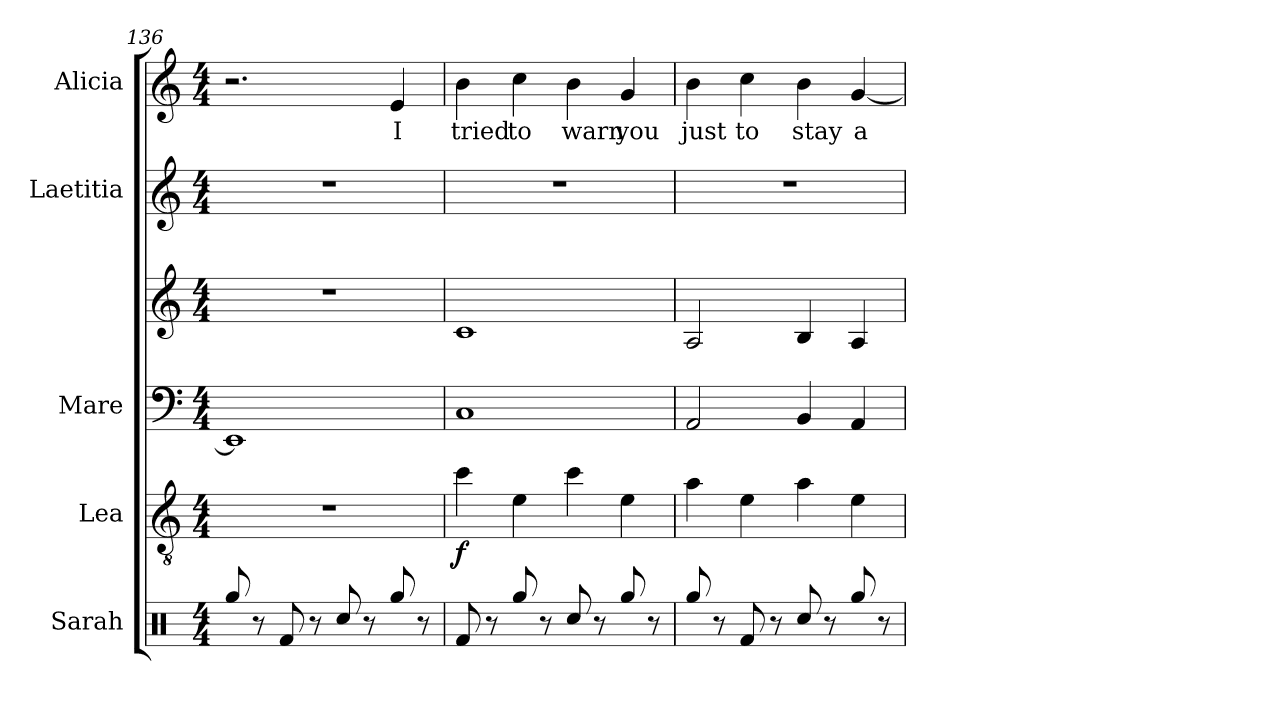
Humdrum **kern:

**kern	**kern	**dynam	**kern	**kern	**kern	**kern	**text
*part5	*part4	*part4	*part3	*part3	*part2	*part1	*part1
*staff6	*staff5	*staff5	*staff4	*staff3	*staff2	*staff1	*staff1
*I"Sarah	*I"Lea	*	*I"Mare	*	*I"Laetitia	*I"Alicia	*
*	*I'Lea	*	*I'Mare	*	*I'Laeti	*I'Alicia	*
*clefX	*clefGv2	*	*clefF4	*clefG2	*clefG2	*clefG2	*
*k[]	*k[]	*	*k[]	*k[]	*k[]	*k[]	*
*M4/4	*M4/4	*	*M4/4	*M4/4	*M4/4	*M4/4	*
=136	=136	=136	=136	=136	=136	=136	=136
8Rgg/	1r	.	1EE]	1r	1r	2.r	.
8r	.	.	.	.	.	.	.
8Rf/	.	.	.	.	.	.	.
8r	.	.	.	.	.	.	.
8Rcc/	.	.	.	.	.	.	.
8r	.	.	.	.	.	.	.
8Rgg/	.	.	.	.	.	4e/	I
8r	.	.	.	.	.	.	.
=137	=137	=137	=137	=137	=137	=137	=137
!	!	!LO:DY:b	!	!	!	!	!
8Rf/	4cc\	f	1C	1c	1r	4b\	tried
8r	.	.	.	.	.	.	.
8Rgg/	4e\	.	.	.	.	4cc\	to
8r	.	.	.	.	.	.	.
8Rcc/	4cc\	.	.	.	.	4b\	warn
8r	.	.	.	.	.	.	.
8Rgg/	4e\	.	.	.	.	4g/	you
8r	.	.	.	.	.	.	.
!!LO:PB:g=z
=138	=138	=138	=138	=138	=138	=138	=138
8Rgg/	4a\	.	2AA/	2A/	1r	4b\	just
8r	.	.	.	.	.	.	.
8Rf/	4e\	.	.	.	.	4cc\	to
8r	.	.	.	.	.	.	.
8Rcc/	4a\	.	4BB/	4B/	.	4b\	stay
8r	.	.	.	.	.	.	.
8Rgg/	4e\	.	4AA/	4A/	.	[4g/	a-
8r	.	.	.	.	.	.	.
=	=	=	=	=	=	=	=
*-	*-	*-	*-	*-	*-	*-	*-
